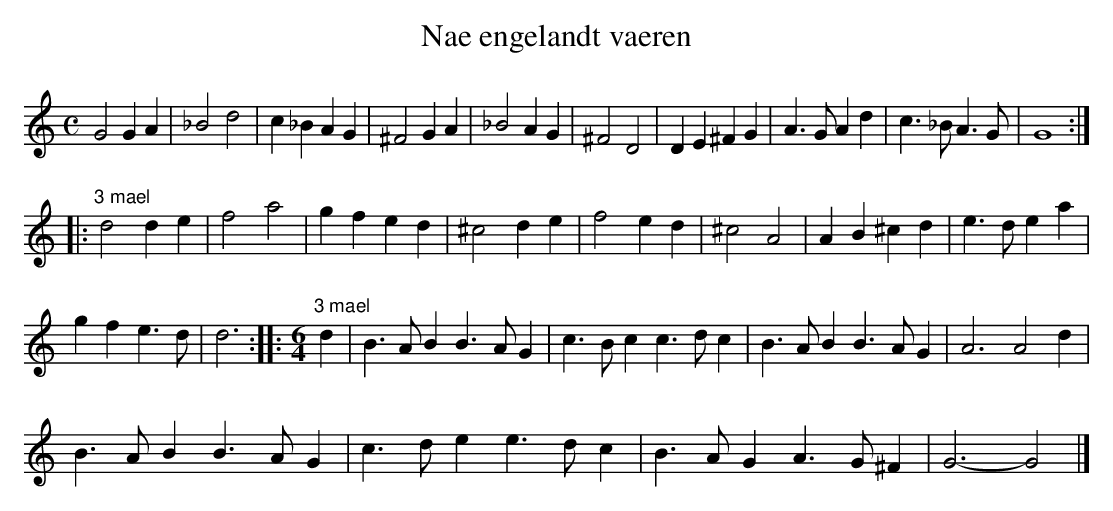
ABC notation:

X:1
T:Nae engelandt vaeren
M:C
K:Gmix
G4G2A2|_B4d4|c2_B2A2G2|^F4G2A2|_B4A2G2|^F4D4|D2E2^F2G2|A3GA2d2|c3_BA3G|G8:|
|:"3 mael"d4d2e2|f4a4|g2f2e2d2|^c4d2e2|f4e2d2|^c4A4|A2B2^c2d2|e3de2a2|
g2f2e3d|d6:||:[M:6/4]"3 mael"d2|B3AB2B3AG2|c3Bc2c3dc2|B3AB2B3AG2|A6A4d2|
B3AB2B3AG2|c3de2e3dc2|B3AG2A3G^F2|G6-G4|]
